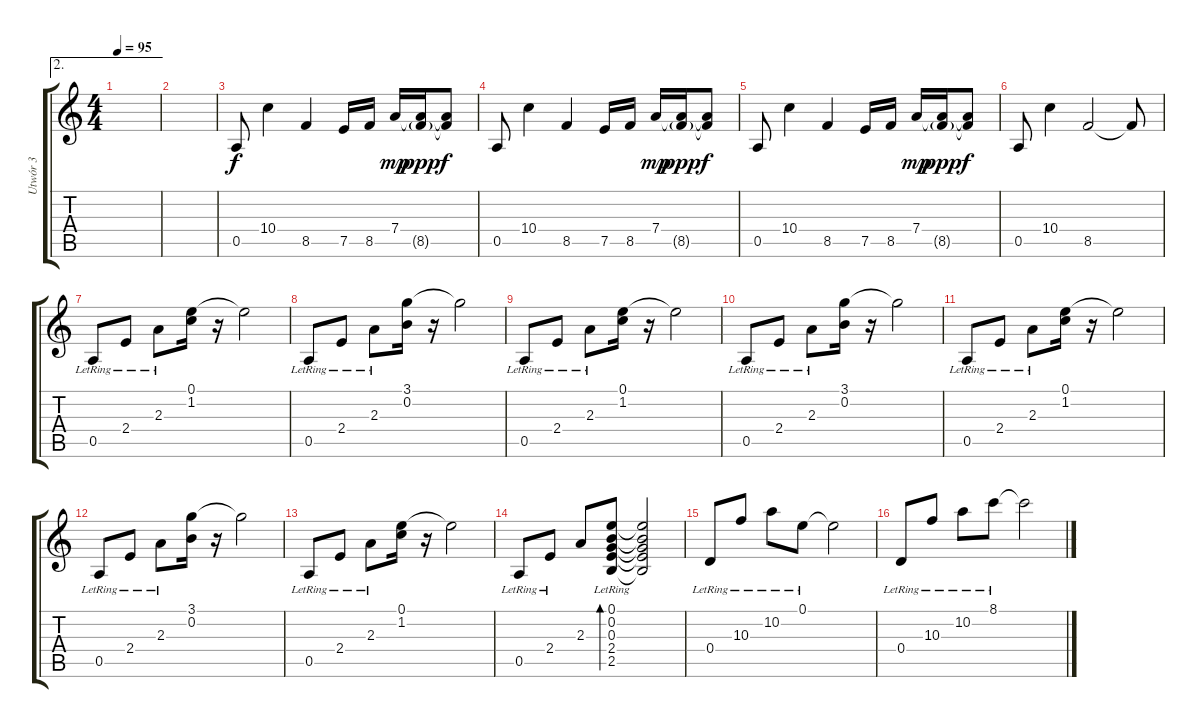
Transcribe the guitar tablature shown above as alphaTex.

\track ("Utwór 3" "Utwór 3") {instrument distortionguitar}
\staff {score tabs}
\tuning (E4 B3 G3 D3 A2 E2) {hide}
\ae 2
\ts (4 4)
\tempo 95
\clef g2
\ks c
|
|
0.5.8 10.4.4 8.5.4 7.5.16 8.5.16 7.4.16{dy mp} (7.4{t} 8.5{g}).16{dy ppp} (7.4{t} 8.5{t}).8{dy f} |
0.5.8 10.4.4 8.5.4 7.5.16 8.5.16 7.4.16{dy mp} (7.4{t} 8.5{g}).16{dy ppp} (7.4{t} 8.5{t}).8{dy f} |
0.5.8 10.4.4 8.5.4 7.5.16 8.5.16 7.4.16{dy mp} (7.4{t} 8.5{g}).16{dy ppp} (7.4{t} 8.5{t}).8{dy f} |
0.5.8 10.4.4 8.5.2 8.5{t}.8 |
0.5{lr}.8{instrument electricguitarclean} 2.4{lr}.8 2.3{lr}.8 (0.1 1.2).16 r.16 0.1{t}.2 |
0.5{lr}.8 2.4{lr}.8 2.3{lr}.8 (3.1 0.2).16 r.16 3.1{t}.2 |
0.5{lr}.8 2.4{lr}.8 2.3{lr}.8 (0.1 1.2).16 r.16 0.1{t}.2 |
0.5{lr}.8 2.4{lr}.8 2.3{lr}.8 (3.1 0.2).16 r.16 3.1{t}.2 |
0.5{lr}.8 2.4{lr}.8 2.3{lr}.8 (0.1 1.2).16 r.16 0.1{t}.2 |
0.5{lr}.8 2.4{lr}.8 2.3{lr}.8 (3.1 0.2).16 r.16 3.1{t}.2 |
0.5{lr}.8 2.4{lr}.8 2.3{lr}.8 (0.1 1.2).16 r.16 0.1{t}.2 |
0.5{lr}.8 2.4{lr}.8 2.3.8 (0.1{lr} 0.2{lr} 0.3{lr} 2.4{lr} 2.5{lr}).8{bd 120} (0.1{t} 0.2{t} 0.3{t} 2.4{t} 2.5{t}).2 |
0.4{lr}.8 10.3{lr}.8 10.2{lr}.8 0.1{lr}.8 0.1{t}.2 |
0.4{lr}.8 10.3{lr}.8 10.2{lr}.8 8.1{lr}.8 8.1{t}.2
